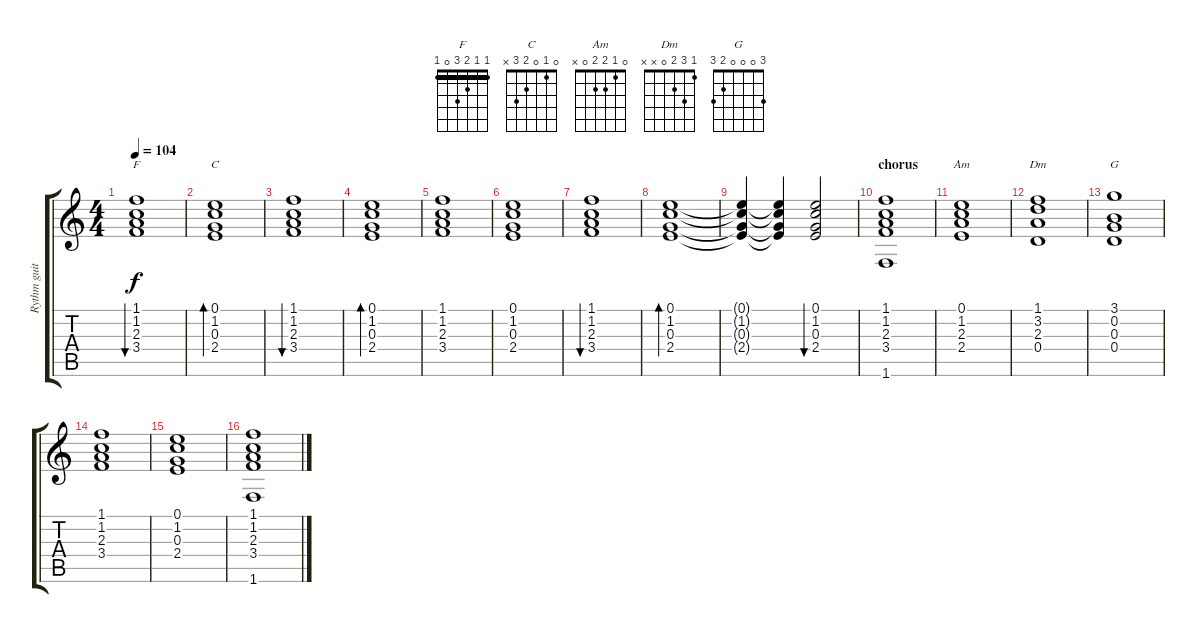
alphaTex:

\track ("Rythm guitar" "Rythm guit") {instrument acousticguitarnylon}
\staff {score tabs}
\tuning (E4 B3 G3 D3 A2 E2) {hide}
\chord ("F" 1 1 2 3 0 1) {barre 1}
\chord ("C" 0 1 0 2 3 x)
\chord ("Am" 0 1 2 2 0 x)
\chord ("Dm" 1 3 2 0 x x)
\chord ("G" 3 0 0 0 2 3)
\ts (4 4)
\tempo 104
\clef g2
\ks c
(1.1 1.2 2.3 3.4).1{bu 60 ch "F" dy f} |
(0.1 1.2 0.3 2.4).1{bd 60 ch "C"} |
(1.1 1.2 2.3 3.4).1{bu 60} |
(0.1 1.2 0.3 2.4).1{bd 60} |
(1.1 1.2 2.3 3.4).1 |
(0.1 1.2 0.3 2.4).1 |
(1.1 1.2 2.3 3.4).1{bu 60} |
(0.1 1.2 0.3 2.4).1{bd 60} |
(0.1{t} 1.2{t} 0.3{t} 2.4{t}).4 (0.1{t} 1.2{t} 0.3{t} 2.4{t}).4 (0.1 1.2 0.3 2.4).2{bu 60} |
\section ("" "chorus")
(1.1 1.2 2.3 3.4 1.6).1 |
(0.1 1.2 2.3 2.4).1{ch "Am"} |
(1.1 3.2 2.3 0.4).1{ch "Dm"} |
(3.1 0.2 0.3 0.4).1{ch "G"} |
(1.1 1.2 2.3 3.4).1 |
(0.1 1.2 0.3 2.4).1 |
(1.1 1.2 2.3 3.4 1.6).1
